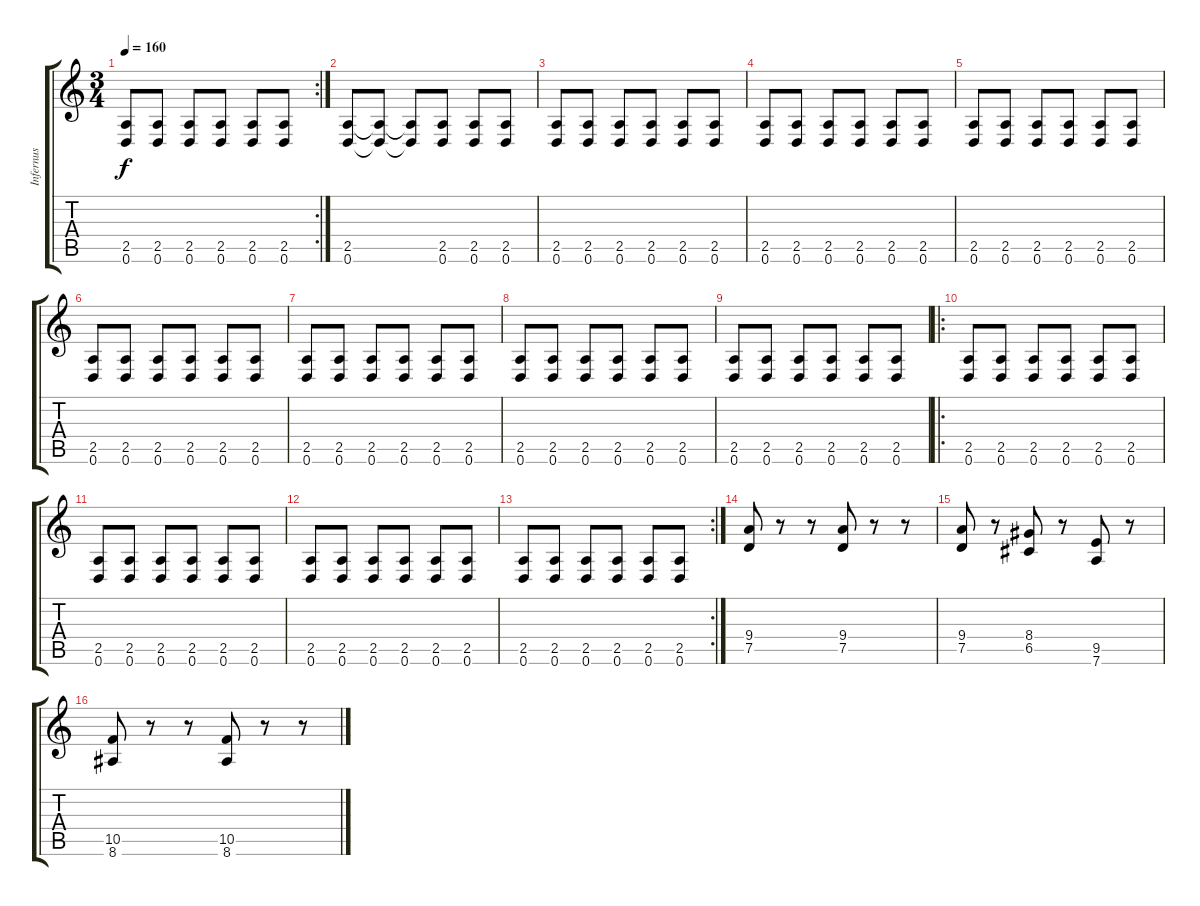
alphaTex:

\track ("Infernus" "Infernus") {instrument distortionguitar}
\staff {score tabs}
\tuning (D4 A3 F3 C3 G2 D2) {hide}
\rc 2
\ts (3 4)
\tempo 160
\clef g2
\ks c
(2.5 0.6).8{dy f} (2.5 0.6).8 (2.5 0.6).8 (2.5 0.6).8 (2.5 0.6).8 (2.5 0.6).8 |
(2.5 0.6).8 (2.5{t} 0.6{t}).8 (2.5{t} 0.6{t}).8 (2.5 0.6).8 (2.5 0.6).8 (2.5 0.6).8 |
(2.5 0.6).8 (2.5 0.6).8 (2.5 0.6).8 (2.5 0.6).8 (2.5 0.6).8 (2.5 0.6).8 |
(2.5 0.6).8 (2.5 0.6).8 (2.5 0.6).8 (2.5 0.6).8 (2.5 0.6).8 (2.5 0.6).8 |
(2.5 0.6).8 (2.5 0.6).8 (2.5 0.6).8 (2.5 0.6).8 (2.5 0.6).8 (2.5 0.6).8 |
(2.5 0.6).8 (2.5 0.6).8 (2.5 0.6).8 (2.5 0.6).8 (2.5 0.6).8 (2.5 0.6).8 |
(2.5 0.6).8 (2.5 0.6).8 (2.5 0.6).8 (2.5 0.6).8 (2.5 0.6).8 (2.5 0.6).8 |
(2.5 0.6).8 (2.5 0.6).8 (2.5 0.6).8 (2.5 0.6).8 (2.5 0.6).8 (2.5 0.6).8 |
(2.5 0.6).8 (2.5 0.6).8 (2.5 0.6).8 (2.5 0.6).8 (2.5 0.6).8 (2.5 0.6).8 |
\ro
(2.5 0.6).8 (2.5 0.6).8 (2.5 0.6).8 (2.5 0.6).8 (2.5 0.6).8 (2.5 0.6).8 |
(2.5 0.6).8 (2.5 0.6).8 (2.5 0.6).8 (2.5 0.6).8 (2.5 0.6).8 (2.5 0.6).8 |
(2.5 0.6).8 (2.5 0.6).8 (2.5 0.6).8 (2.5 0.6).8 (2.5 0.6).8 (2.5 0.6).8 |
\rc 2
(2.5 0.6).8 (2.5 0.6).8 (2.5 0.6).8 (2.5 0.6).8 (2.5 0.6).8 (2.5 0.6).8 |
(9.4 7.5).8 r.8 r.8 (9.4 7.5).8 r.8 r.8 |
(9.4 7.5).8 r.8 (8.4 6.5).8 r.8 (9.5 7.6).8 r.8 |
(10.5 8.6).8 r.8 r.8 (10.5 8.6).8 r.8 r.8
